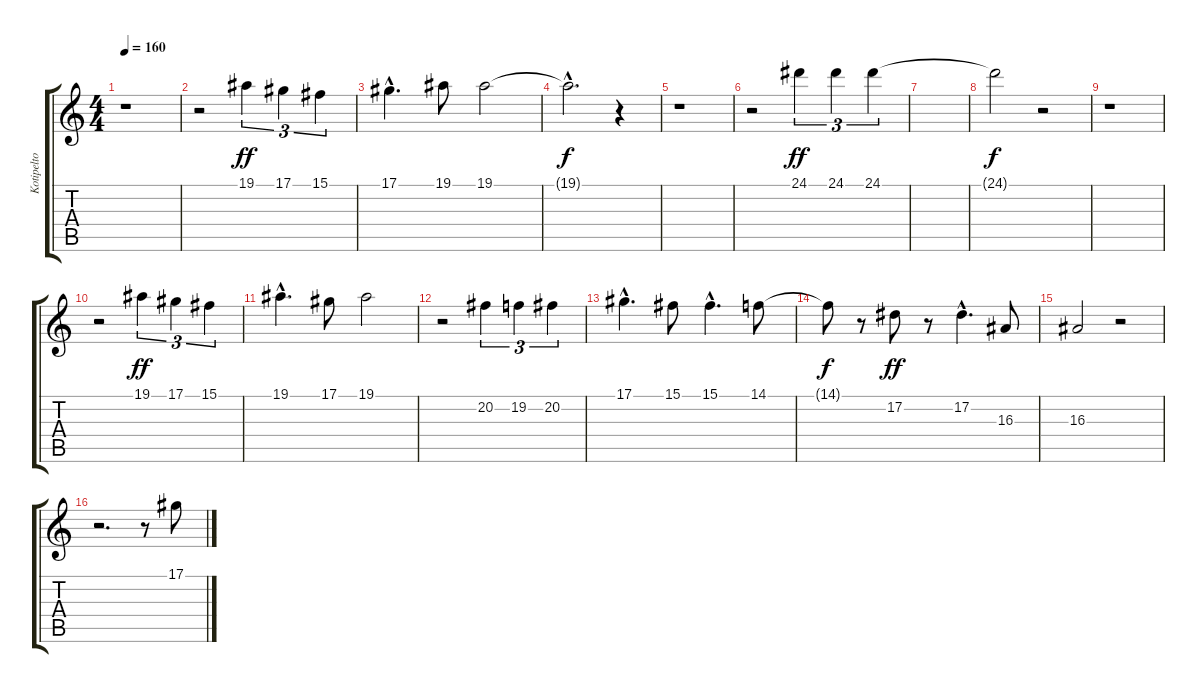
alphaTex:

\track ("Kotipelto" "Kotipelto") {instrument flute}
\staff {score tabs}
\tuning (Eb4 Bb3 Gb3 Db3 Ab2 Eb2) {hide}
\ts (4 4)
\tempo 160
\clef g2
\ks c
r.1{dy f} |
r.2 19.1.4{tu (3 2) dy ff} 17.1.4{tu (3 2)} 15.1.4{tu (3 2)} |
17.1{hac}.4{d} 19.1.8 19.1.2 |
19.1{hac t}.2{d dy f} r.4 |
r.1 |
r.2 24.1.4{tu (3 2) dy ff} 24.1.4{tu (3 2)} 24.1.4{tu (3 2)} |
|
24.1{t}.2{dy f} r.2 |
r.1 |
r.2 19.1.4{tu (3 2) dy ff} 17.1.4{tu (3 2)} 15.1.4{tu (3 2)} |
19.1{hac}.4{d} 17.1.8 19.1.2 |
r.2 20.2.4{tu (3 2)} 19.2.4{tu (3 2)} 20.2.4{tu (3 2)} |
17.1{hac}.4{d} 15.1.8 15.1{hac}.4{d} 14.1.8 |
14.1{t}.8{dy f} r.8 17.2.8{dy ff} r.8 17.2{hac}.4{d} 16.3.8 |
16.3.2 r.2 |
r.2{d} r.8 17.1.8
